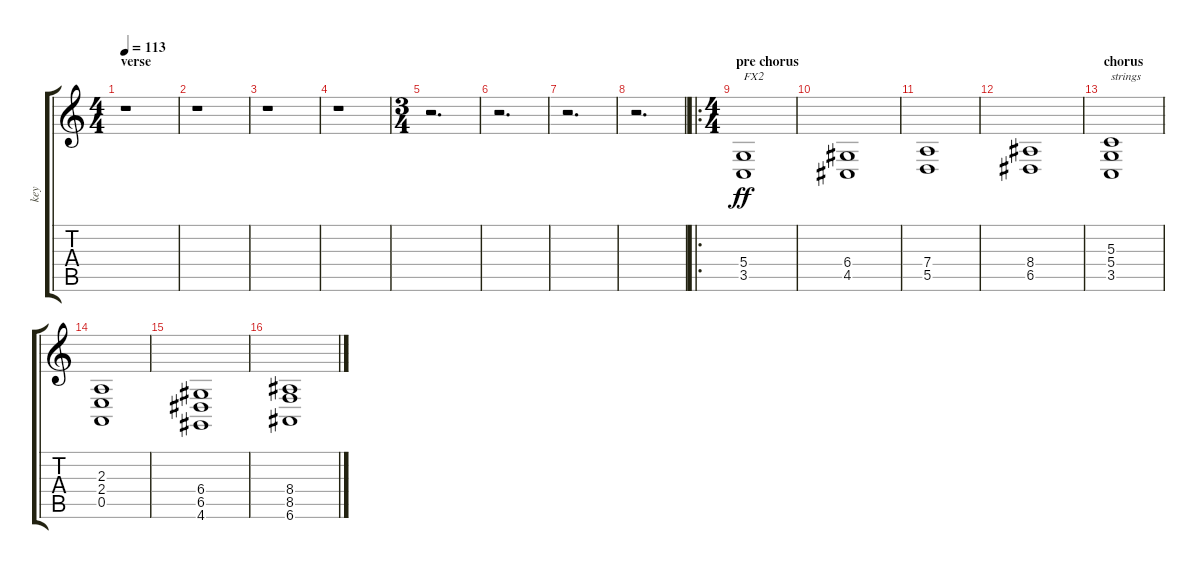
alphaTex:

\track ("key" "key") {instrument fx2soundtrack}
\staff {score tabs}
\tuning (E4 B3 G3 D3 A2 E2) {hide}
\ts (4 4)
\section ("" "verse")
\tempo 113
\clef g2
\ks c
r.1{dy ff} |
r.1 |
r.1 |
r.1 |
\ts (3 4)
r.2{d} |
r.2{d} |
r.2{d} |
r.2{d} |
\ro
\ts (4 4)
\section ("" "pre chorus")
(5.4 3.5).1{txt "FX2"} |
(6.4 4.5).1 |
(7.4 5.5).1 |
(8.4 6.5).1 |
\section ("" "chorus")
(5.3 5.4 3.5).1{txt "strings" instrument stringensemble1} |
(2.3 2.4 0.5).1 |
(6.4 6.5 4.6).1 |
(8.4 8.5 6.6).1
